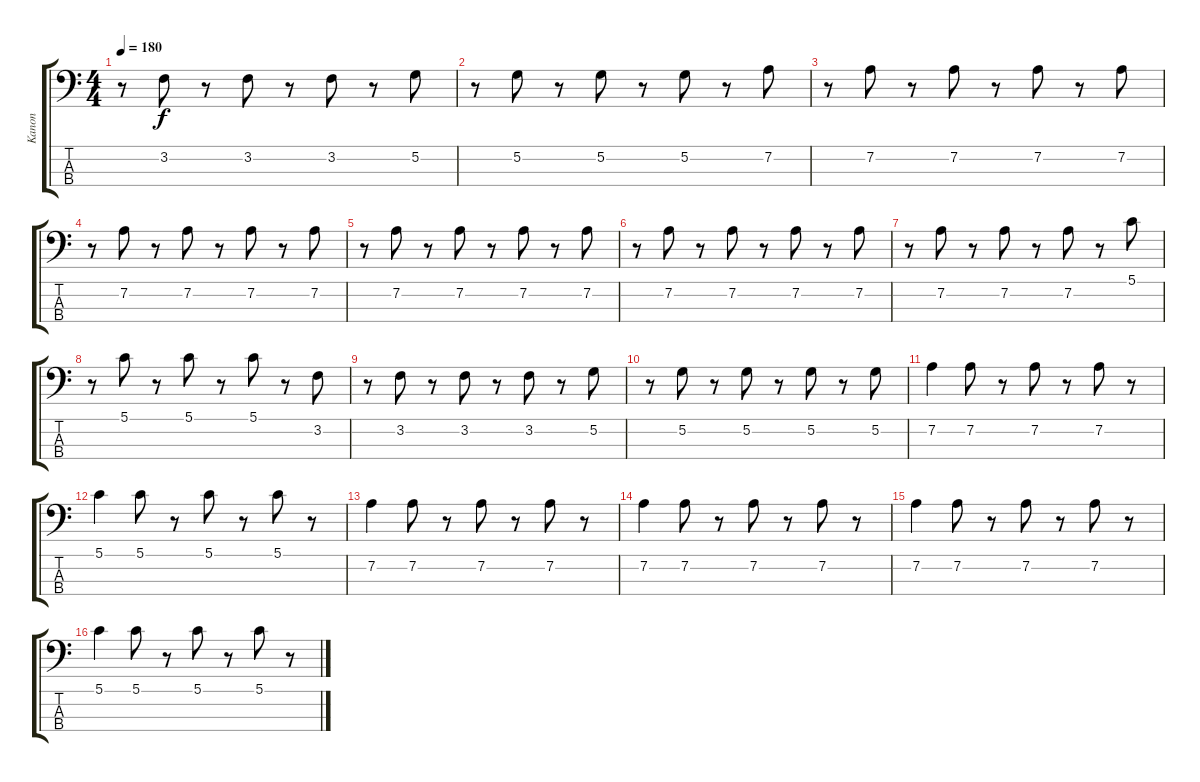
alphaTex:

\track ("Kanon" "Kanon") {instrument electricbasspick}
\staff {score tabs}
\tuning (G2 D2 A1 E1) {hide}
\ts (4 4)
\tempo 180
\clef f4
\ks c
r.8{dy f} 3.2.8 r.8 3.2.8 r.8 3.2.8 r.8 5.2.8 |
r.8 5.2.8 r.8 5.2.8 r.8 5.2.8 r.8 7.2.8 |
r.8 7.2.8 r.8 7.2.8 r.8 7.2.8 r.8 7.2.8 |
r.8 7.2.8 r.8 7.2.8 r.8 7.2.8 r.8 7.2.8 |
r.8 7.2.8 r.8 7.2.8 r.8 7.2.8 r.8 7.2.8 |
r.8 7.2.8 r.8 7.2.8 r.8 7.2.8 r.8 7.2.8 |
r.8 7.2.8 r.8 7.2.8 r.8 7.2.8 r.8 5.1.8 |
r.8 5.1.8 r.8 5.1.8 r.8 5.1.8 r.8 3.2.8 |
r.8 3.2.8 r.8 3.2.8 r.8 3.2.8 r.8 5.2.8 |
r.8 5.2.8 r.8 5.2.8 r.8 5.2.8 r.8 5.2.8 |
7.2.4 7.2.8 r.8 7.2.8 r.8 7.2.8 r.8 |
5.1.4 5.1.8 r.8 5.1.8 r.8 5.1.8 r.8 |
7.2.4 7.2.8 r.8 7.2.8 r.8 7.2.8 r.8 |
7.2.4 7.2.8 r.8 7.2.8 r.8 7.2.8 r.8 |
7.2.4 7.2.8 r.8 7.2.8 r.8 7.2.8 r.8 |
5.1.4 5.1.8 r.8 5.1.8 r.8 5.1.8 r.8
